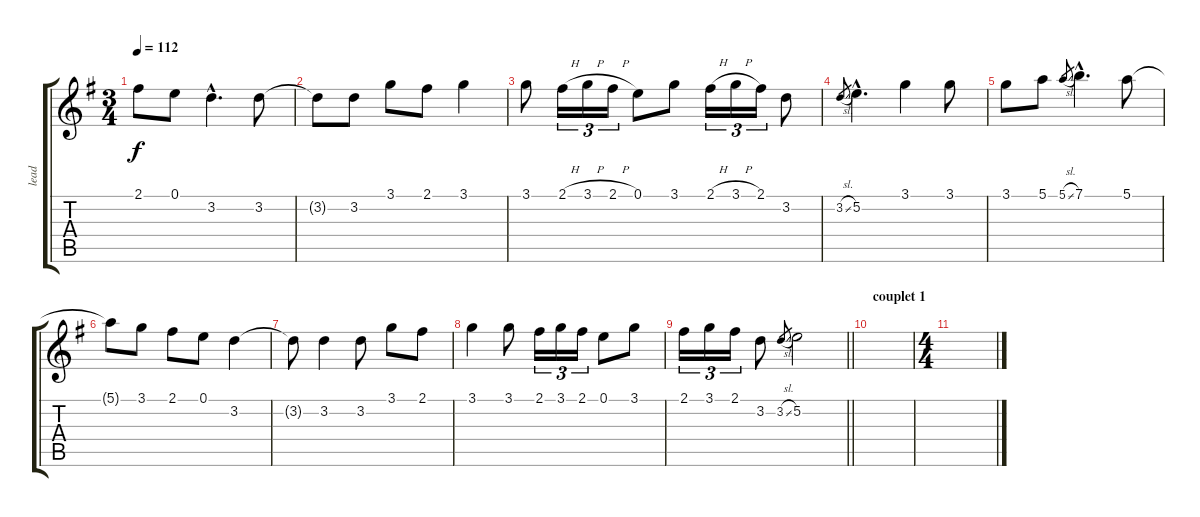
\track ("lead" "lead") {instrument acousticguitarnylon}
\staff {score tabs}
\tuning (E4 B3 G3 D3 A2 E2) {hide}
\ts (3 4)
\tempo 112
\clef g2
\ks g
2.1.8{dy f} 0.1.8 3.2{hac}.4{d} 3.2.8 |
3.2{t}.8 3.2.8 3.1.8 2.1.8 3.1.4 |
3.1.8 2.1{h}.16{tu (3 2)} 3.1{h}.16{tu (3 2)} 2.1{h}.16{tu (3 2)} 0.1.8 3.1.8 2.1{h}.16{tu (3 2)} 3.1{h}.16{tu (3 2)} 2.1.16{tu (3 2)} 3.2.8 |
3.2{sl}.8{gr} 5.2{hac}.4{d} 3.1.4 3.1.8 |
3.1.8 5.1.8 5.1{sl}.8{gr} 7.1{hac}.4{d} 5.1.8 |
5.1{t}.8 3.1.8 2.1.8 0.1.8 3.2.4 |
3.2{t}.8 3.2.4 3.2.8 3.1.8 2.1.8 |
3.1.4 3.1.8 2.1.16{tu (3 2)} 3.1.16{tu (3 2)} 2.1.16{tu (3 2)} 0.1.8 3.1.8 |
\barLineRight lightlight
2.1.16{tu (3 2)} 3.1.16{tu (3 2)} 2.1.16{tu (3 2)} 3.2.8 3.2{sl}.8{gr} 5.2.2 |
\section ("" "couplet 1")
|
\ts (4 4)
